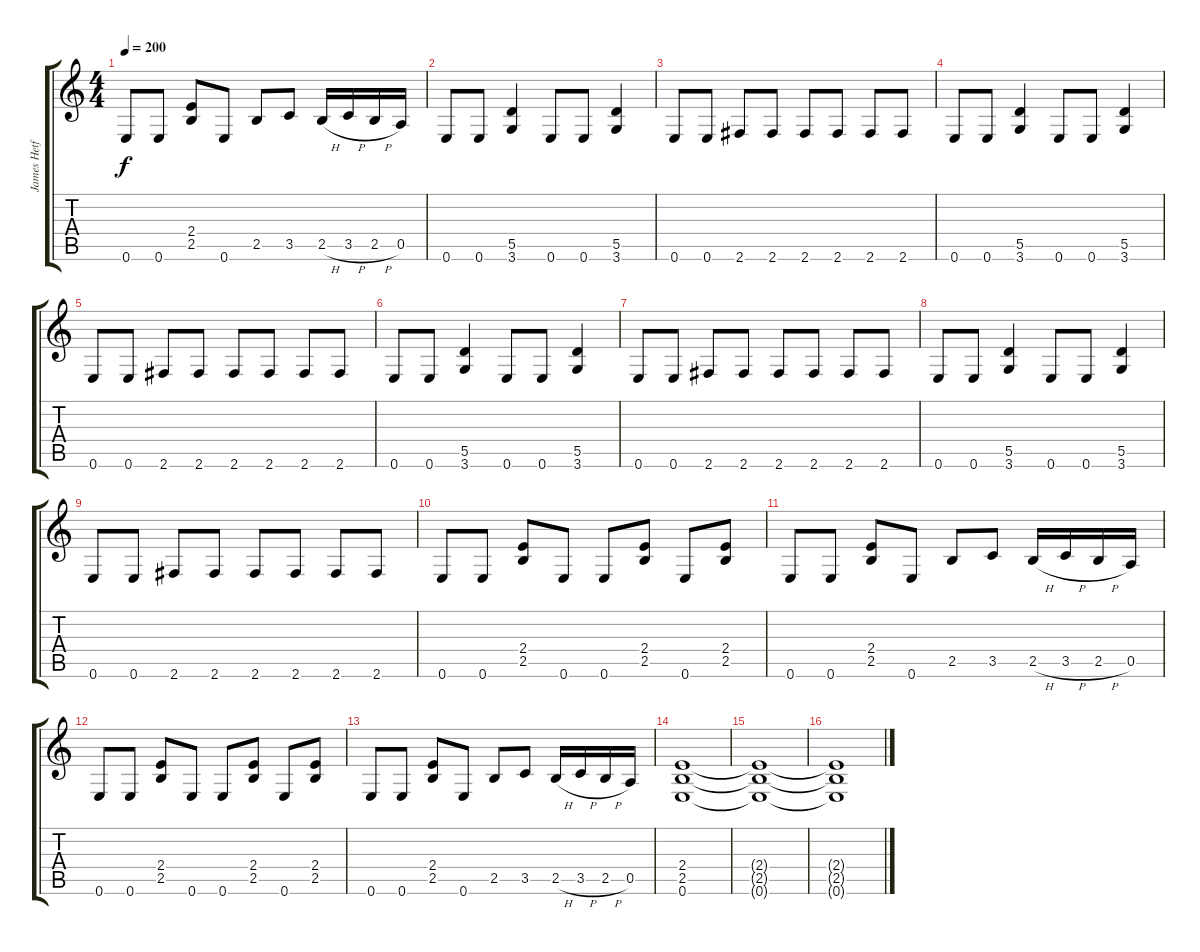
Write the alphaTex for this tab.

\track ("James Hetfield (Guitar)" "James Hetf") {instrument distortionguitar}
\staff {score tabs}
\tuning (E4 B3 G3 D3 A2 E2) {hide}
\ts (4 4)
\tempo 200
\clef g2
\ks c
0.6.8{dy f} 0.6.8 (2.4 2.5).8 0.6.8 2.5.8 3.5.8 2.5{h}.16 3.5{h}.16 2.5{h}.16 0.5.16 |
0.6.8 0.6.8 (5.5 3.6).4 0.6.8 0.6.8 (5.5 3.6).4 |
0.6.8 0.6.8 2.6.8 2.6.8 2.6.8 2.6.8 2.6.8 2.6.8 |
0.6.8 0.6.8 (5.5 3.6).4 0.6.8 0.6.8 (5.5 3.6).4 |
0.6.8 0.6.8 2.6.8 2.6.8 2.6.8 2.6.8 2.6.8 2.6.8 |
0.6.8 0.6.8 (5.5 3.6).4 0.6.8 0.6.8 (5.5 3.6).4 |
0.6.8 0.6.8 2.6.8 2.6.8 2.6.8 2.6.8 2.6.8 2.6.8 |
0.6.8 0.6.8 (5.5 3.6).4 0.6.8 0.6.8 (5.5 3.6).4 |
0.6.8 0.6.8 2.6.8 2.6.8 2.6.8 2.6.8 2.6.8 2.6.8 |
0.6.8 0.6.8 (2.4 2.5).8 0.6.8 0.6.8 (2.4 2.5).8 0.6.8 (2.4 2.5).8 |
0.6.8 0.6.8 (2.4 2.5).8 0.6.8 2.5.8 3.5.8 2.5{h}.16 3.5{h}.16 2.5{h}.16 0.5.16 |
0.6.8 0.6.8 (2.4 2.5).8 0.6.8 0.6.8 (2.4 2.5).8 0.6.8 (2.4 2.5).8 |
0.6.8 0.6.8 (2.4 2.5).8 0.6.8 2.5.8 3.5.8 2.5{h}.16 3.5{h}.16 2.5{h}.16 0.5.16 |
(2.4 2.5 0.6).1{volume 10} |
(2.4{t} 2.5{t} 0.6{t}).1 |
(2.4{t} 2.5{t} 0.6{t}).1
